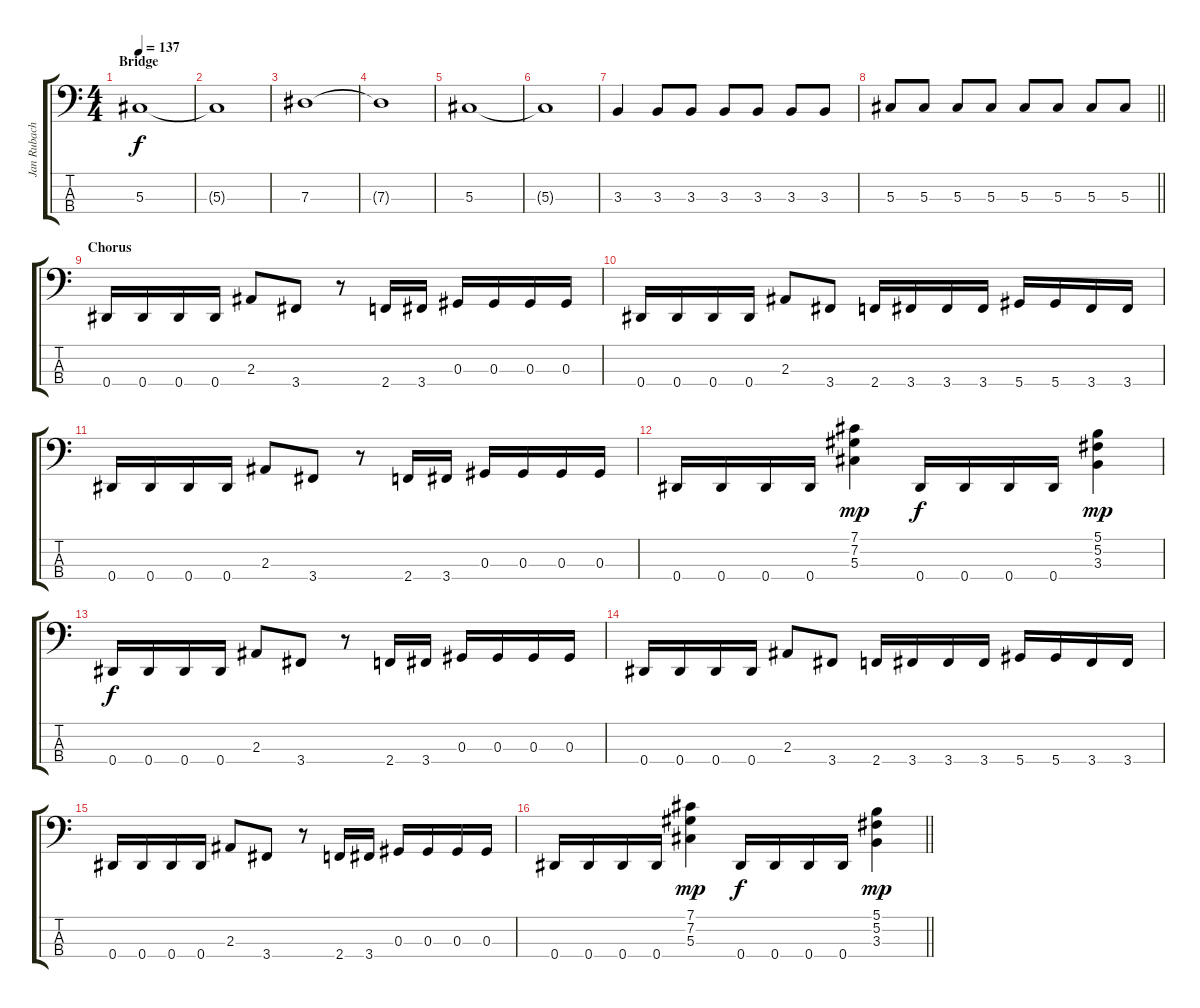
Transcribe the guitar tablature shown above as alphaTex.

\track ("Jan Rubach" "Jan Rubach") {instrument electricbasspick}
\staff {score tabs}
\tuning (Gb2 Db2 Ab1 Eb1) {hide}
\ts (4 4)
\section ("" "Bridge")
\tempo 137
\clef f4
\ks c
5.3.1{dy f} |
5.3{t}.1 |
7.3.1 |
7.3{t}.1 |
5.3.1 |
5.3{t}.1 |
3.3.4 3.3.8 3.3.8 3.3.8 3.3.8 3.3.8 3.3.8 |
\barLineRight lightlight
5.3.8 5.3.8 5.3.8 5.3.8 5.3.8 5.3.8 5.3.8 5.3.8 |
\section ("" "Chorus")
0.4.16 0.4.16 0.4.16 0.4.16 2.3.8 3.4.8 r.8 2.4.16 3.4.16 0.3.16 0.3.16 0.3.16 0.3.16 |
0.4.16 0.4.16 0.4.16 0.4.16 2.3.8 3.4.8 2.4.16 3.4.16 3.4.16 3.4.16 5.4.16 5.4.16 3.4.16 3.4.16 |
0.4.16 0.4.16 0.4.16 0.4.16 2.3.8 3.4.8 r.8 2.4.16 3.4.16 0.3.16 0.3.16 0.3.16 0.3.16 |
0.4.16 0.4.16 0.4.16 0.4.16 (7.1 7.2 5.3).4{dy mp} 0.4.16{dy f} 0.4.16 0.4.16 0.4.16 (5.1 5.2 3.3).4{dy mp} |
0.4.16{dy f} 0.4.16 0.4.16 0.4.16 2.3.8 3.4.8 r.8 2.4.16 3.4.16 0.3.16 0.3.16 0.3.16 0.3.16 |
0.4.16 0.4.16 0.4.16 0.4.16 2.3.8 3.4.8 2.4.16 3.4.16 3.4.16 3.4.16 5.4.16 5.4.16 3.4.16 3.4.16 |
0.4.16 0.4.16 0.4.16 0.4.16 2.3.8 3.4.8 r.8 2.4.16 3.4.16 0.3.16 0.3.16 0.3.16 0.3.16 |
\barLineRight lightlight
0.4.16 0.4.16 0.4.16 0.4.16 (7.1 7.2 5.3).4{dy mp} 0.4.16{dy f} 0.4.16 0.4.16 0.4.16 (5.1 5.2 3.3).4{dy mp}
